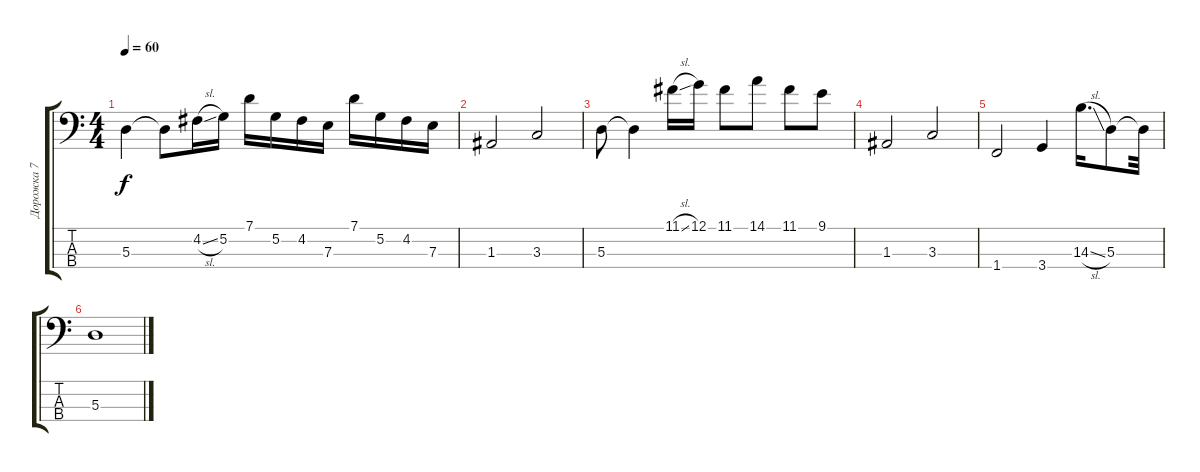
\track ("Дорожка 7" "Дорожка 7") {instrument electricbassfinger}
\staff {score tabs}
\tuning (G2 D2 A1 E1) {hide}
\ts (4 4)
\tempo 60
\clef f4
\ks c
5.3.4{dy f} 5.3{t}.8 4.2{sl}.16 5.2.16 7.1.16 5.2.16 4.2.16 7.3.16 7.1.16 5.2.16 4.2.16 7.3.16 |
1.3.2 3.3.2 |
5.3.8 5.3{t}.4 11.1{sl}.16 12.1.16 11.1.8 14.1.8 11.1.8 9.1.8 |
1.3.2 3.3.2 |
1.4.2 3.4.4 14.3{sl}.16{d} 5.3.8 5.3{t}.32 |
5.3.1
